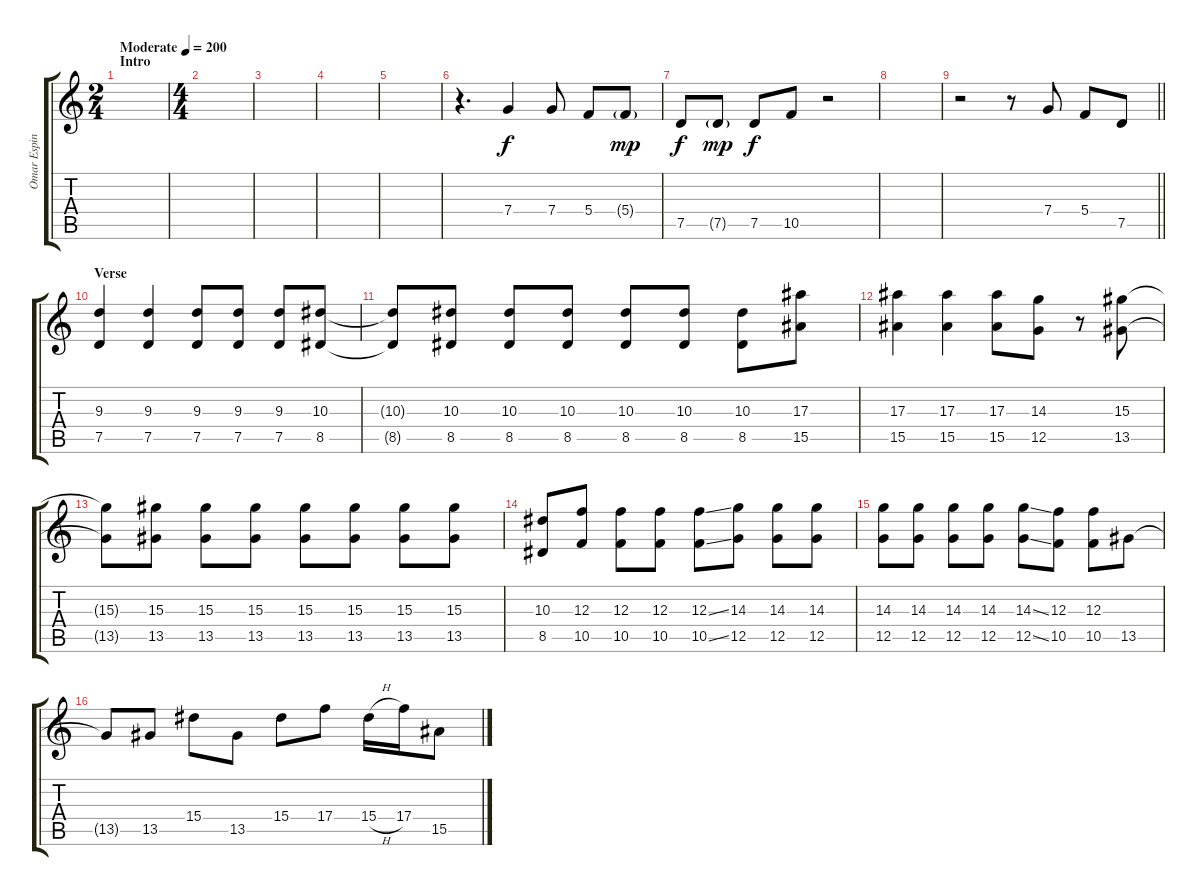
\track ("Omar Espina - Guitar" "Omar Espin") {instrument distortionguitar}
\staff {score tabs}
\tuning (D4 A3 F3 C3 G2 C2) {hide}
\ts (2 4)
\section ("" "Intro")
\tempo (200 "Moderate")
\clef g2
\ks c
|
\ts (4 4)
|
|
|
|
r.4{d} 7.4.4 7.4.8 5.4.8 5.4{g}.8{dy mp} |
7.5.8{dy f} 7.5{g}.8{dy mp} 7.5.8{dy f} 10.5.8 r.2 |
|
\barLineRight lightlight
r.2 r.8 7.4.8 5.4.8 7.5.8 |
\section ("" "Verse")
(9.3 7.5).4 (9.3 7.5).4 (9.3 7.5).8 (9.3 7.5).8 (9.3 7.5).8 (10.3 8.5).8 |
(10.3{t} 8.5{t}).8 (10.3 8.5).8 (10.3 8.5).8 (10.3 8.5).8 (10.3 8.5).8 (10.3 8.5).8 (10.3 8.5).8 (17.3 15.5).8 |
(17.3 15.5).4 (17.3 15.5).4 (17.3 15.5).8 (14.3 12.5).8 r.8 (15.3 13.5).8 |
(15.3{t} 13.5{t}).8 (15.3 13.5).8 (15.3 13.5).8 (15.3 13.5).8 (15.3 13.5).8 (15.3 13.5).8 (15.3 13.5).8 (15.3 13.5).8 |
(10.3 8.5).8 (12.3 10.5).8 (12.3 10.5).8 (12.3 10.5).8 (12.3{ss} 10.5{ss}).8 (14.3 12.5).8 (14.3 12.5).8 (14.3 12.5).8 |
(14.3 12.5).8 (14.3 12.5).8 (14.3 12.5).8 (14.3 12.5).8 (14.3{ss} 12.5{ss}).8 (12.3 10.5).8 (12.3 10.5).8 13.5.8 |
13.5{t}.8 13.5.8 15.4.8 13.5.8 15.4.8 17.4.8 15.4{h}.16 17.4.16 15.5.8
